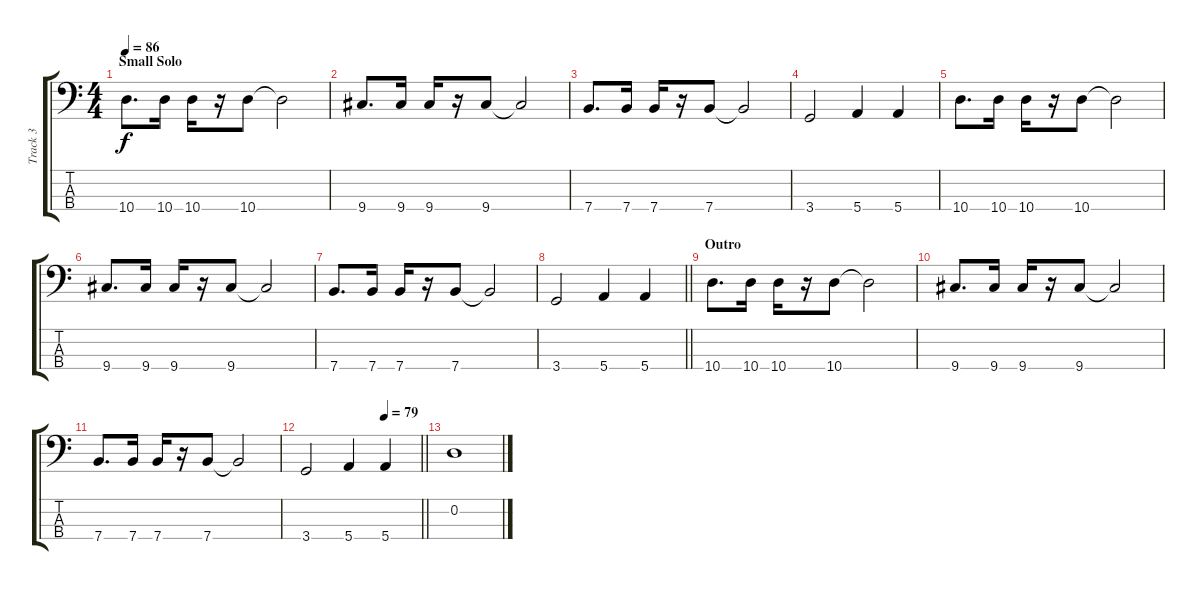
\track ("Track 3" "Track 3") {instrument electricbassfinger}
\staff {score tabs}
\tuning (G2 D2 A1 E1) {hide}
\ts (4 4)
\section ("" "Small Solo")
\tempo 86
\clef f4
\ks c
10.4.8{d dy f} 10.4.16 10.4.16 r.16 10.4.8 10.4{t}.2 |
9.4.8{d} 9.4.16 9.4.16 r.16 9.4.8 9.4{t}.2 |
7.4.8{d} 7.4.16 7.4.16 r.16 7.4.8 7.4{t}.2 |
3.4.2 5.4.4 5.4.4 |
10.4.8{d} 10.4.16 10.4.16 r.16 10.4.8 10.4{t}.2 |
9.4.8{d} 9.4.16 9.4.16 r.16 9.4.8 9.4{t}.2 |
7.4.8{d} 7.4.16 7.4.16 r.16 7.4.8 7.4{t}.2 |
\barLineRight lightlight
3.4.2 5.4.4 5.4.4 |
\section ("" "Outro")
10.4.8{d} 10.4.16 10.4.16 r.16 10.4.8 10.4{t}.2 |
9.4.8{d} 9.4.16 9.4.16 r.16 9.4.8 9.4{t}.2 |
7.4.8{d} 7.4.16 7.4.16 r.16 7.4.8 7.4{t}.2 |
\tempo (79 0.6875)
\barLineRight lightlight
3.4.2 5.4.4 5.4.4 |
0.2.1
